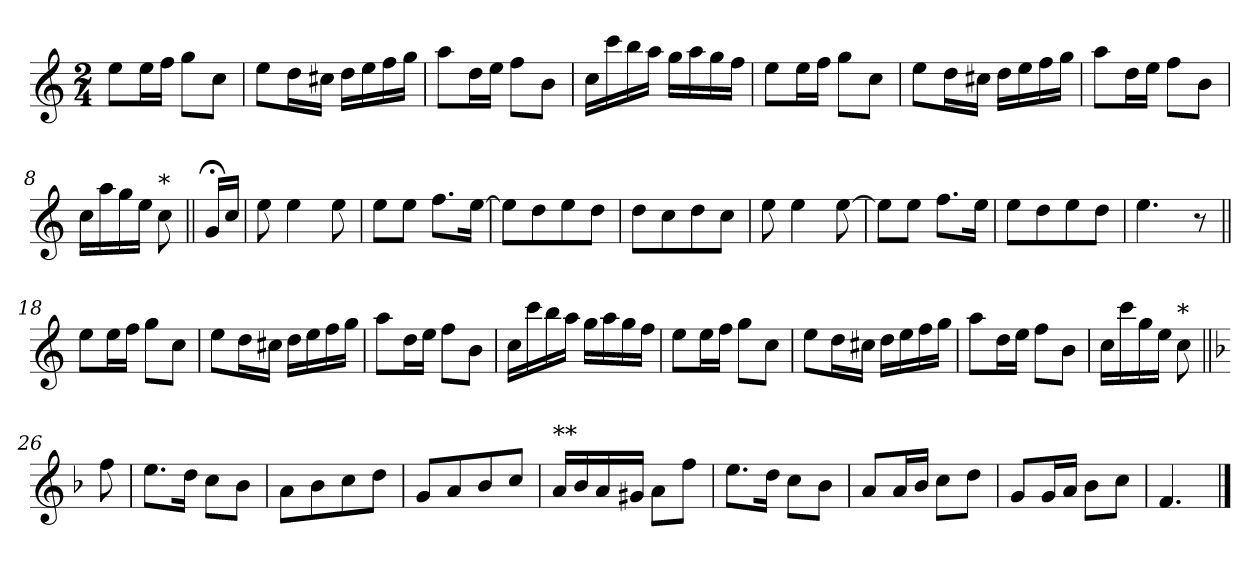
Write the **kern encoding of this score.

**kern
*part1
*staff1
*clefG2
*k[]
*M2/4
*MM100
=1
8ee\L
16ee\L
16ff\JJ
8gg\L
8cc\J
=2
8ee\L
16dd\L
16cc#X\JJ
16dd\LL
16ee\
16ff\
16gg\JJ
=3
8aa\L
16dd\L
16ee\JJ
8ff\L
8b\J
=4
16cc\LL
16ccc\
16bb\
16aa\JJ
16gg\LL
16aa\
16gg\
16ff\JJ
=5
8ee\L
16ee\L
16ff\JJ
8gg\L
8cc\J
=6
8ee\L
16dd\L
16cc#X\JJ
16dd\LL
16ee\
16ff\
16gg\JJ
=7
8aa\L
16dd\L
16ee\JJ
8ff\L
8b\J
!!LO:LB:g=z
=8
16cc\LL
16aa\
16gg\
16ee\JJ
!LO:TX:a:t=*
8cc\
=9||
16g;</LL
16cc/JJ
=10
8ee\
4ee\
8ee\
=11
8ee\L
8ee\J
8.ff\L
[16ee\Jk
=12
8ee\L]
8dd\
8ee\
8dd\J
=13
8dd\L
8cc\
8dd\
8cc\J
=14
8ee\
4ee\
[8ee\
=15
8ee\L]
8ee\J
8.ff\L
16ee\Jk
=16
8ee\L
8dd\
8ee\
8dd\J
=17
4.ee\
8r
=18||
8ee\L
16ee\L
16ff\JJ
8gg\L
8cc\J
!!LO:LB:g=z
=19
8ee\L
16dd\L
16cc#X\JJ
16dd\LL
16ee\
16ff\
16gg\JJ
=20
8aa\L
16dd\L
16ee\JJ
8ff\L
8b\J
=21
16cc\LL
16ccc\
16bb\
16aa\JJ
16gg\LL
16aa\
16gg\
16ff\JJ
=22
8ee\L
16ee\L
16ff\JJ
8gg\L
8cc\J
=23
8ee\L
16dd\L
16cc#X\JJ
16dd\LL
16ee\
16ff\
16gg\JJ
=24
8aa\L
16dd\L
16ee\JJ
8ff\L
8b\J
=25
16cc\LL
16ccc\
16gg\
16ee\JJ
!LO:TX:a:t=*
8cc\
=26||
*k[b-]
*F:
8ff\
!!LO:LB:g=z
=27
8.ee\L
16dd\Jk
8cc\L
8b-\J
=28
8a\L
8b-\
8cc\
8dd\J
=29
8g/L
8a/
8b-/
8cc/J
=30
!LO:TX:a:t=**
16a/LL
16b-/
16a/
16g#X/JJ
8a\L
8ff\J
=31
8.ee\L
16dd\Jk
8cc\L
8b-\J
=32
8a/L
16a/L
16b-/JJ
8cc\L
8dd\J
=33
8g/L
16g/L
16a/JJ
8b-\L
8cc\J
=34
4.f/
==
*-
